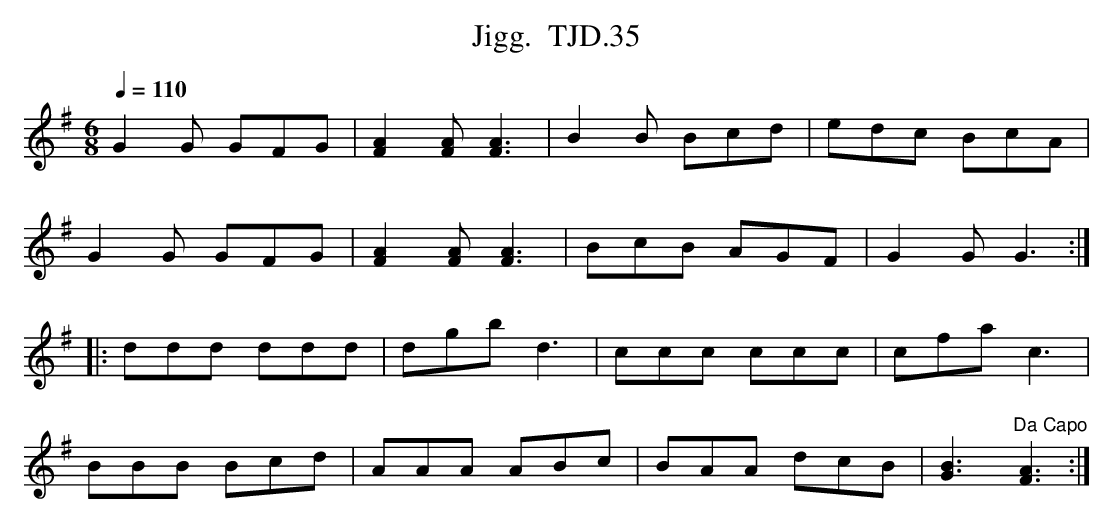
X:1
T:Jigg.  TJD.35
M:6/8
L:1/8
Q:1/4=110
notC:(Miller)
K:G major
G2G GFG|[A2F2][AF][A3F3]|B2B Bcd|edc BcA|!
G2G GFG|[A2F2][AF][A3F3]|BcB AGF|G2GG3:|!
|:ddd ddd|dgbd3|ccc ccc|cfac3|!
BBB Bcd|AAA ABc|BAA dcB|[B3G3]"^Da Capo"[A3F3]:|]
